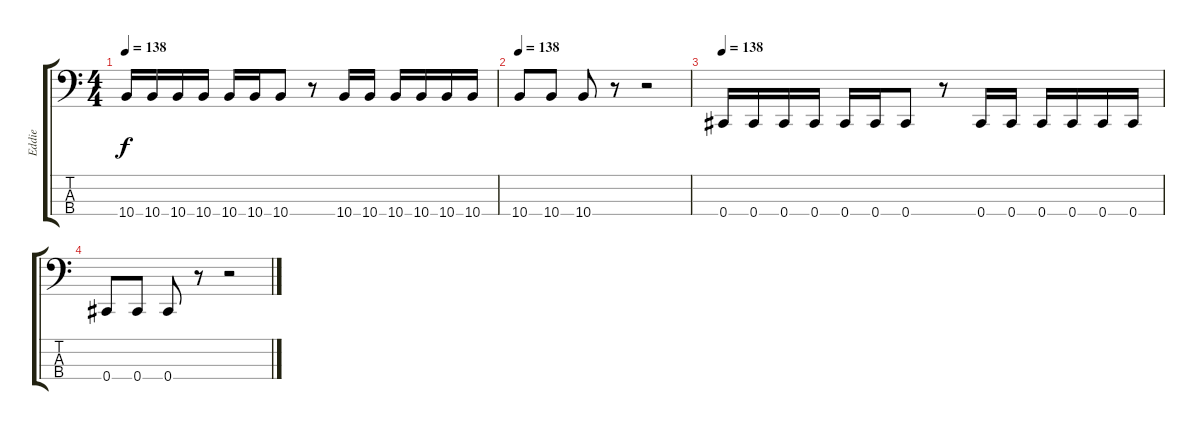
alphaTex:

\track ("Eddie" "Eddie") {instrument electricbasspick}
\staff {score tabs}
\tuning (Gb2 Db2 Ab1 Db1) {hide}
\ts (4 4)
\tempo 138
\clef f4
\ks c
10.4.16{dy f} 10.4.16 10.4.16 10.4.16 10.4.16 10.4.16 10.4.8 r.8 10.4.16 10.4.16 10.4.16 10.4.16 10.4.16 10.4.16 |
\tempo 138
10.4.8 10.4.8 10.4.8 r.8 r.2 |
\tempo 138
0.4.16 0.4.16 0.4.16 0.4.16 0.4.16 0.4.16 0.4.8 r.8 0.4.16 0.4.16 0.4.16 0.4.16 0.4.16 0.4.16 |
0.4.8 0.4.8 0.4.8 r.8 r.2
